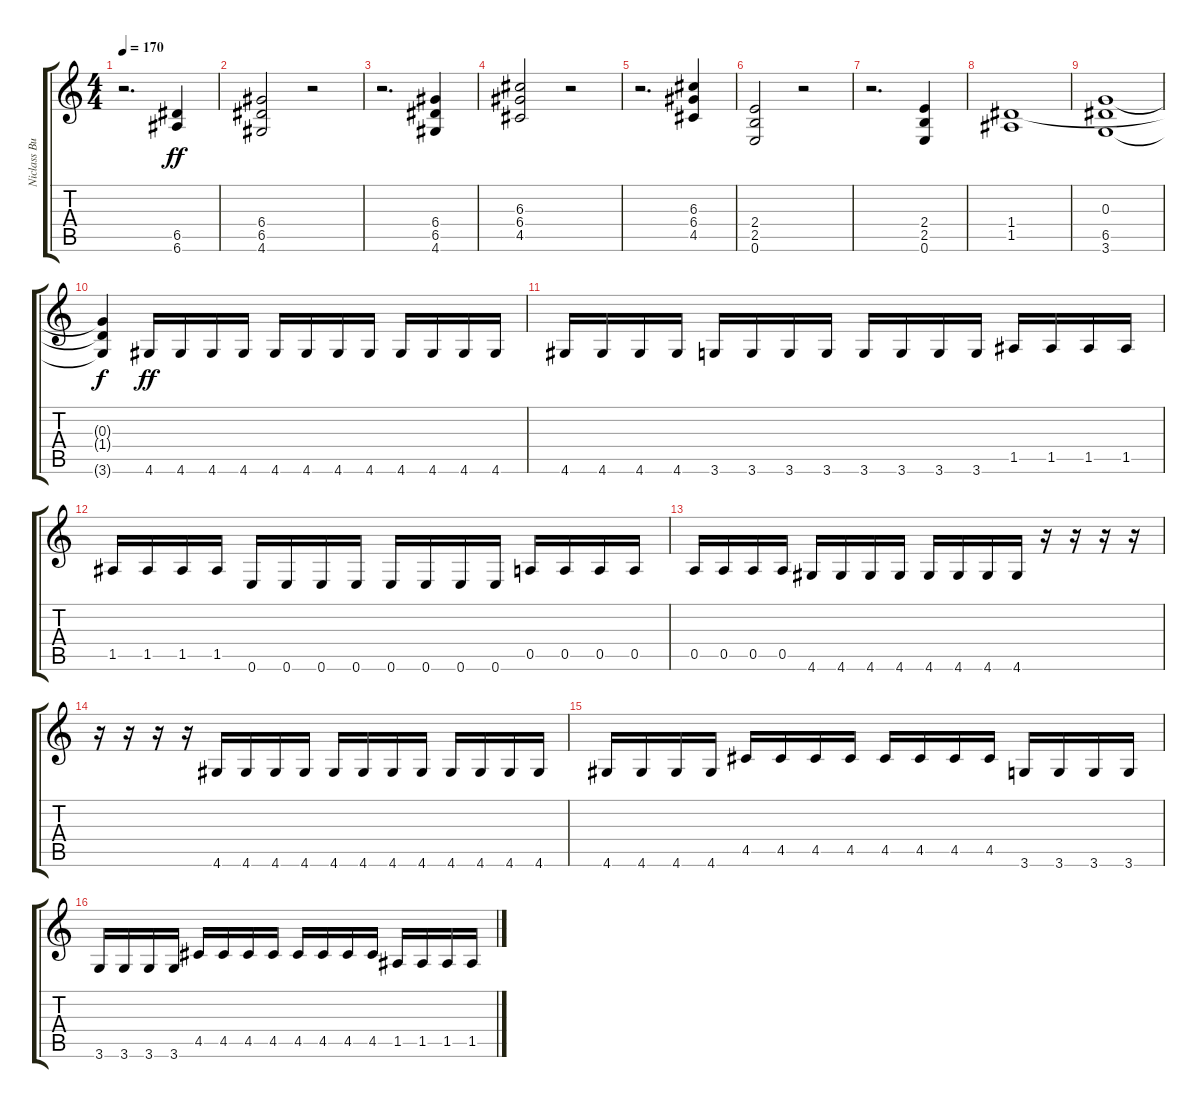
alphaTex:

\track ("Niclass Buss " "Niclass Bu") {instrument overdrivenguitar}
\staff {score tabs}
\tuning (E4 B3 G3 D3 A2 E2) {hide}
\ts (4 4)
\tempo 170
\clef g2
\ks c
r.2{d dy ff instrument overdrivenguitar} (6.5 6.6).4 |
(6.4 6.5 4.6).2 r.2 |
r.2{d} (6.4 6.5 4.6).4 |
(6.3 6.4 4.5).2 r.2 |
r.2{d} (6.3 6.4 4.5).4 |
(2.4 2.5 0.6).2 r.2 |
r.2{d} (2.4 2.5 0.6).4 |
(1.4 1.5).1 |
(0.3 6.5 3.6).1 |
(0.3{t} 1.4{t} 3.6{t}).4{dy f} 4.6.16{dy ff} 4.6.16 4.6.16 4.6.16 4.6.16 4.6.16 4.6.16 4.6.16 4.6.16 4.6.16 4.6.16 4.6.16 |
4.6.16 4.6.16 4.6.16 4.6.16 3.6.16 3.6.16 3.6.16 3.6.16 3.6.16 3.6.16 3.6.16 3.6.16 1.5.16 1.5.16 1.5.16 1.5.16 |
1.5.16 1.5.16 1.5.16 1.5.16 0.6.16 0.6.16 0.6.16 0.6.16 0.6.16 0.6.16 0.6.16 0.6.16 0.5.16 0.5.16 0.5.16 0.5.16 |
0.5.16 0.5.16 0.5.16 0.5.16 4.6.16 4.6.16 4.6.16 4.6.16 4.6.16 4.6.16 4.6.16 4.6.16 r.16 r.16 r.16 r.16 |
r.16 r.16 r.16 r.16 4.6.16 4.6.16 4.6.16 4.6.16 4.6.16 4.6.16 4.6.16 4.6.16 4.6.16 4.6.16 4.6.16 4.6.16 |
4.6.16 4.6.16 4.6.16 4.6.16 4.5.16 4.5.16 4.5.16 4.5.16 4.5.16 4.5.16 4.5.16 4.5.16 3.6.16 3.6.16 3.6.16 3.6.16 |
3.6.16 3.6.16 3.6.16 3.6.16 4.5.16 4.5.16 4.5.16 4.5.16 4.5.16 4.5.16 4.5.16 4.5.16 1.5.16 1.5.16 1.5.16 1.5.16
